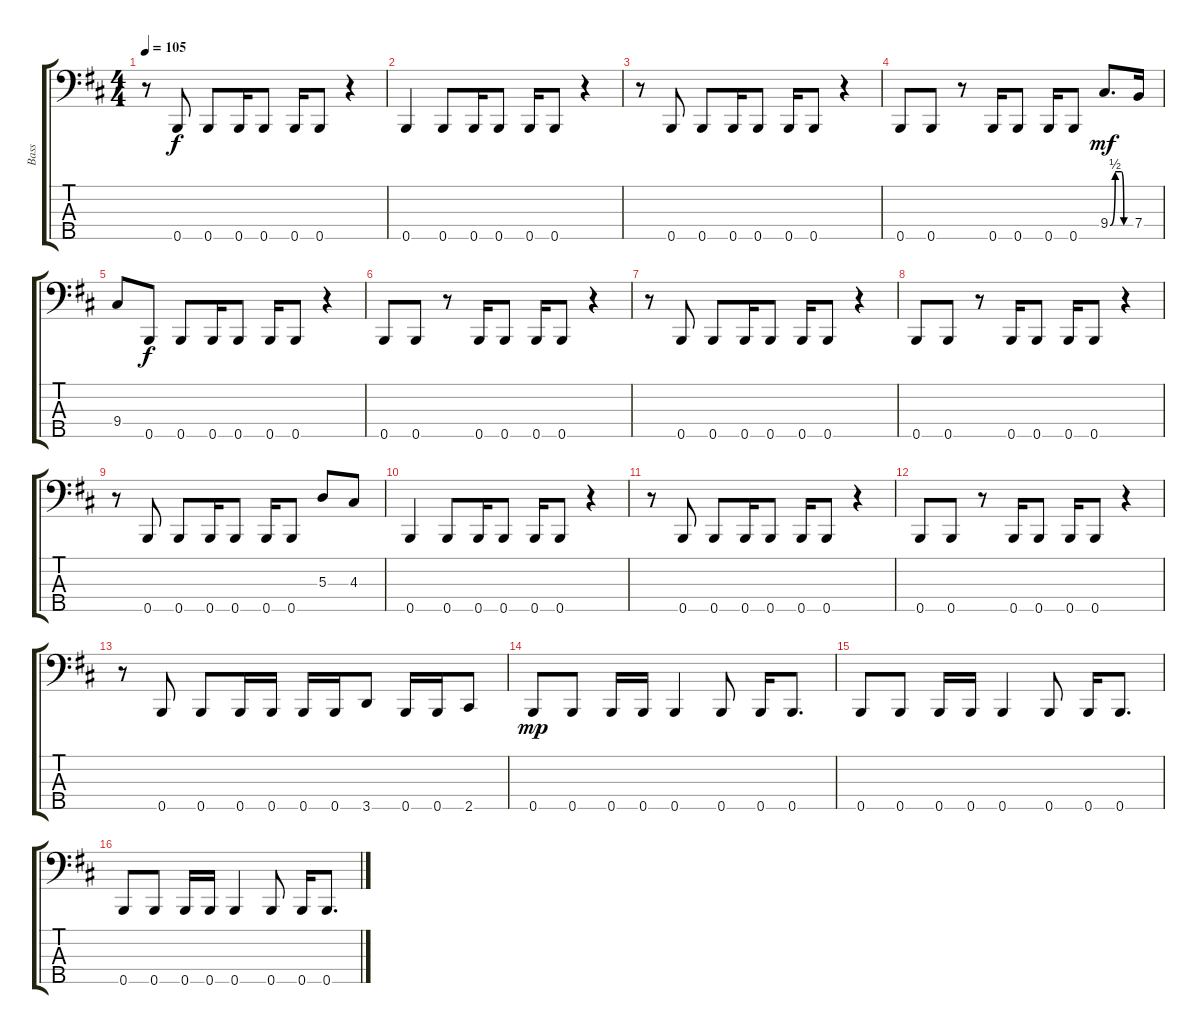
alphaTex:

\track ("Bass" "Bass") {instrument electricbassfinger}
\staff {score tabs}
\tuning (G2 D2 A1 E1 B0) {hide}
\ts (4 4)
\tempo 105
\clef f4
\ks d
r.8{dy f} 0.5.8 0.5.8 0.5.16 0.5.8 0.5.16 0.5.8 r.4 |
0.5.4 0.5.8 0.5.16 0.5.8 0.5.16 0.5.8 r.4 |
r.8 0.5.8 0.5.8 0.5.16 0.5.8 0.5.16 0.5.8 r.4 |
0.5.8 0.5.8 r.8 0.5.16 0.5.8 0.5.16 0.5.8 9.4{be (custom 0 0 15 2 33 2 40 0 47 0 60 0)}.8{d dy mf} 7.4.16 |
9.4.8 0.5.8{dy f} 0.5.8 0.5.16 0.5.8 0.5.16 0.5.8 r.4 |
0.5.8 0.5.8 r.8 0.5.16 0.5.8 0.5.16 0.5.8 r.4 |
r.8 0.5.8 0.5.8 0.5.16 0.5.8 0.5.16 0.5.8 r.4 |
0.5.8 0.5.8 r.8 0.5.16 0.5.8 0.5.16 0.5.8 r.4 |
r.8 0.5.8 0.5.8 0.5.16 0.5.8 0.5.16 0.5.8 5.3.8 4.3.8 |
0.5.4 0.5.8 0.5.16 0.5.8 0.5.16 0.5.8 r.4 |
r.8 0.5.8 0.5.8 0.5.16 0.5.8 0.5.16 0.5.8 r.4 |
0.5.8 0.5.8 r.8 0.5.16 0.5.8 0.5.16 0.5.8 r.4 |
r.8 0.5.8 0.5.8 0.5.16 0.5.16 0.5.16 0.5.16 3.5.8 0.5.16 0.5.16 2.5.8 |
0.5.8{dy mp} 0.5.8 0.5.16 0.5.16 0.5.4 0.5.8 0.5.16 0.5.8{d} |
0.5.8 0.5.8 0.5.16 0.5.16 0.5.4 0.5.8 0.5.16 0.5.8{d} |
0.5.8 0.5.8 0.5.16 0.5.16 0.5.4 0.5.8 0.5.16 0.5.8{d}
